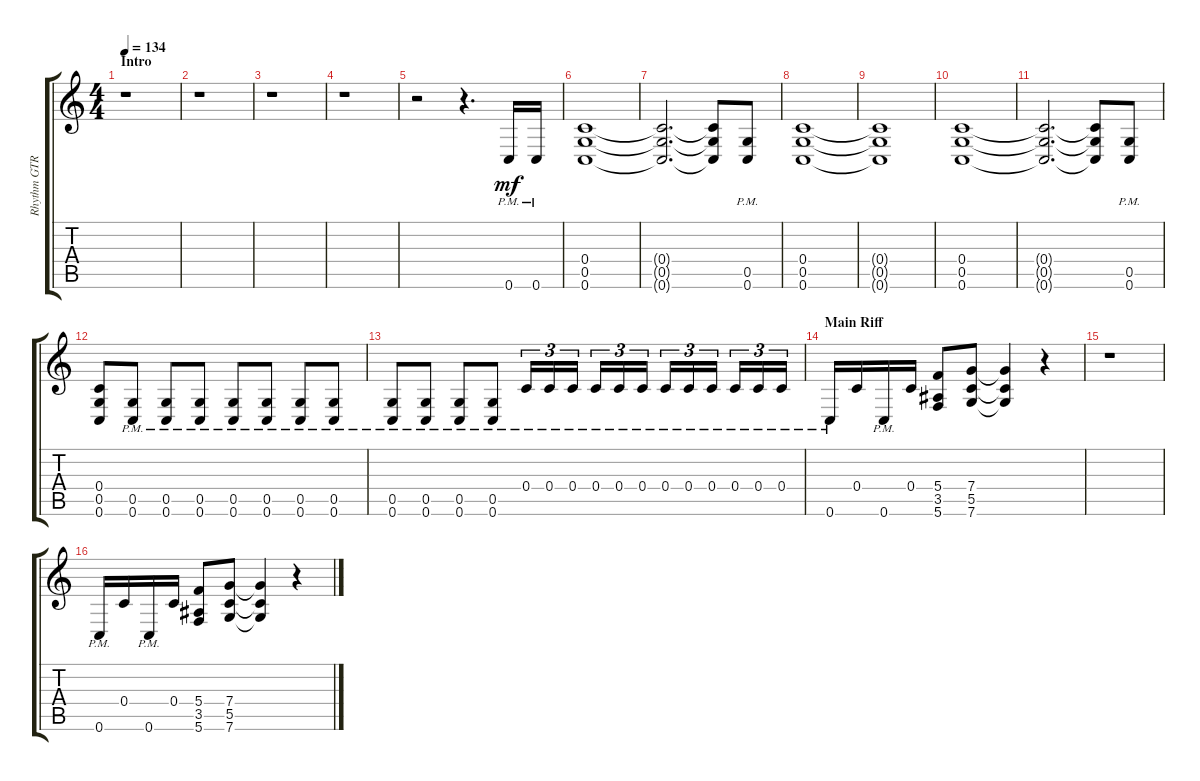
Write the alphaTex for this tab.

\track ("Rhythm GTR 2" "Rhythm GTR") {instrument distortionguitar}
\staff {score tabs}
\tuning (D4 A3 F3 C3 G2 C2) {hide}
\ts (4 4)
\section ("" "Intro")
\tempo 134
\clef g2
\ks aminor
r.1{dy mf instrument distortionguitar} |
r.1 |
r.1 |
r.1 |
r.2 r.4{d} 0.6{pm}.16 0.6{pm}.16 |
(0.4 0.5 0.6).1 |
(0.4{t} 0.5{t} 0.6{t}).2{d} (0.4{t} 0.5{t} 0.6{t}).8 (0.5{pm} 0.6{pm}).8 |
(0.4 0.5 0.6).1 |
(0.4{t} 0.5{t} 0.6{t}).1 |
(0.4 0.5 0.6).1 |
(0.4{t} 0.5{t} 0.6{t}).2{d} (0.4{t} 0.5{t} 0.6{t}).8 (0.5{pm} 0.6{pm}).8 |
(0.4 0.5 0.6).8 (0.5{pm} 0.6{pm}).8 (0.5{pm} 0.6{pm}).8 (0.5{pm} 0.6{pm}).8 (0.5{pm} 0.6{pm}).8 (0.5{pm} 0.6{pm}).8 (0.5{pm} 0.6{pm}).8 (0.5{pm} 0.6{pm}).8 |
(0.5{pm} 0.6{pm}).8 (0.5{pm} 0.6{pm}).8 (0.5{pm} 0.6{pm}).8 (0.5{pm} 0.6{pm}).8 0.4{pm}.16{tu (3 2)} 0.4{pm}.16{tu (3 2)} 0.4{pm}.16{tu (3 2)} 0.4{pm}.16{tu (3 2)} 0.4{pm}.16{tu (3 2)} 0.4{pm}.16{tu (3 2)} 0.4{pm}.16{tu (3 2)} 0.4{pm}.16{tu (3 2)} 0.4{pm}.16{tu (3 2)} 0.4{pm}.16{tu (3 2)} 0.4{pm}.16{tu (3 2)} 0.4{pm}.16{tu (3 2)} |
\section ("" "Main Riff")
0.6{pm}.16 0.4.16 0.6{pm}.16 0.4.16 (5.4 3.5 5.6).8 (7.4 5.5 7.6).8 (7.4{t} 5.5{t} 7.6{t}).4 r.4 |
r.1 |
0.6{pm}.16 0.4.16 0.6{pm}.16 0.4.16 (5.4 3.5 5.6).8 (7.4 5.5 7.6).8 (7.4{t} 5.5{t} 7.6{t}).4 r.4
